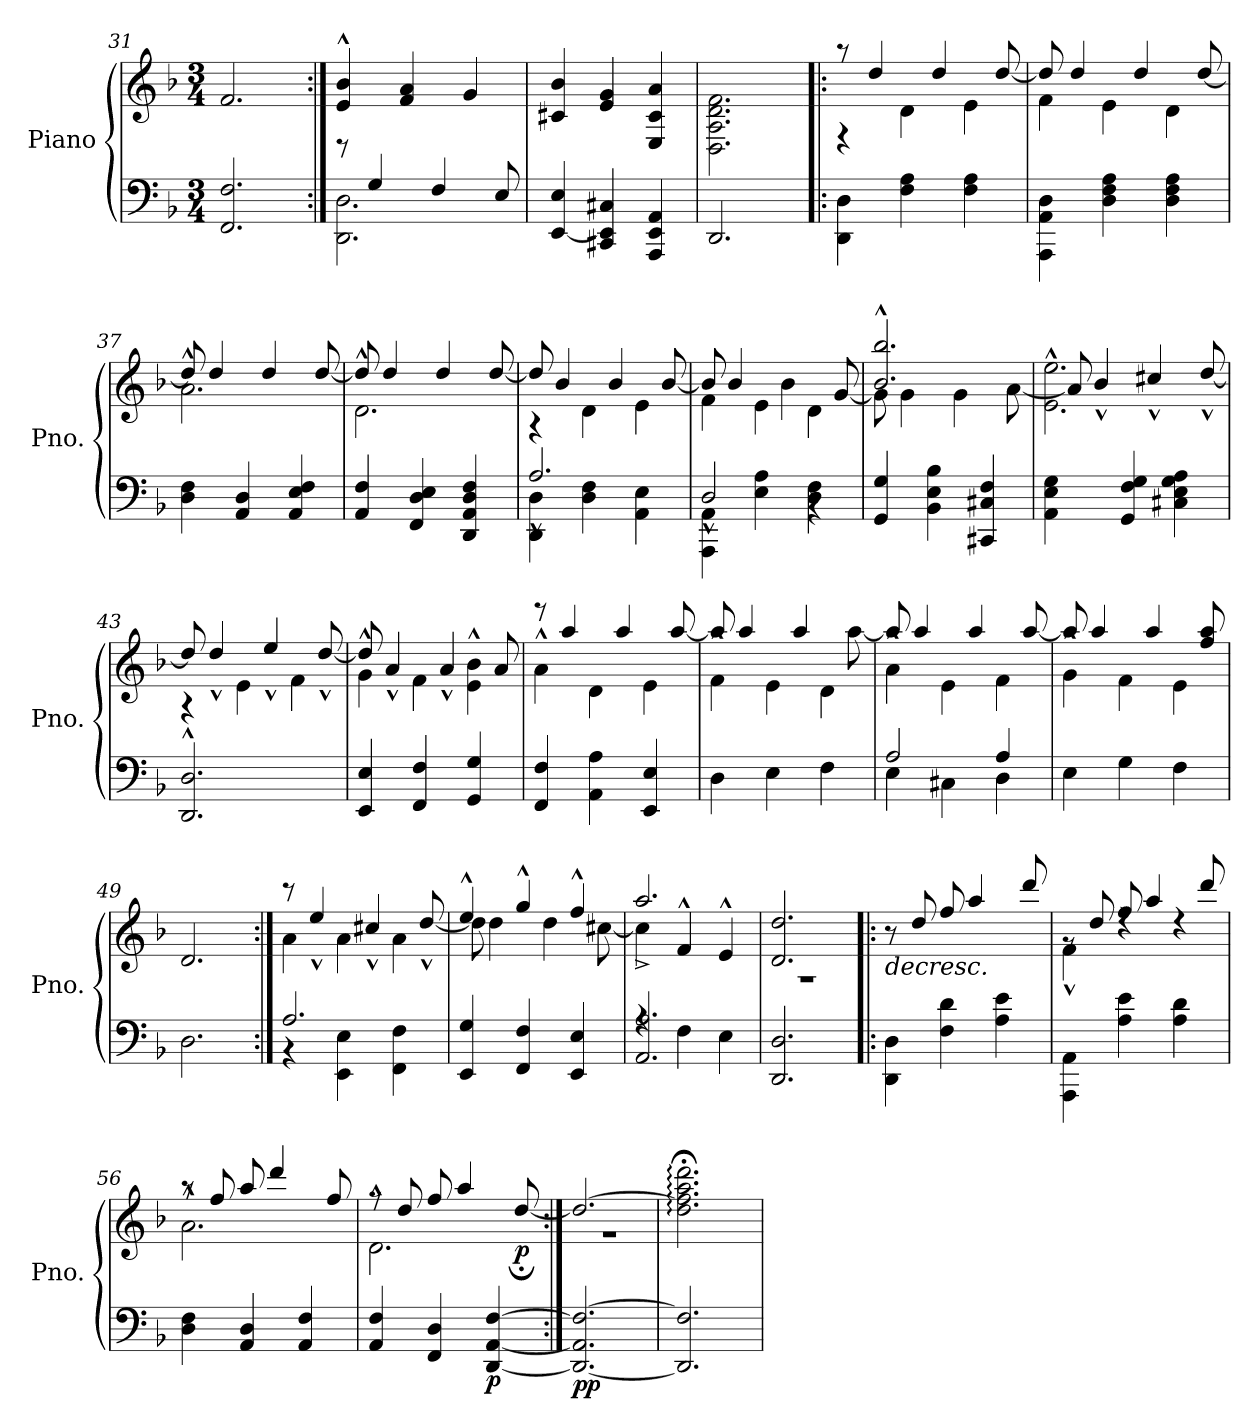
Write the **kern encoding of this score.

**kern	**kern	**dynam
*part1	*part1	*part1
*staff2	*staff1	*staff1/2
*I"Piano	*	*
*I'Pno.	*	*
*clefF4	*clefG2	*
*k[b-]	*k[b-]	*
*M3/4	*M3/4	*
=31	=31	=31
2.FF/ 2.F/	2.f/	.
=32:|!	=32:|!	=32:|!
*^	*	*
2.DD\ 2.D\	8rg	4e/^^ 4b-/^^	.
.	4G/	.	.
.	.	4f/ 4a/	.
.	4F/	.	.
.	.	4g/	.
.	8E/	.	.
*v	*v	*	*
=33	=33	=33
[4EE/ 4E/	4c#X/ 4b-/	.
4CC#X/ 4EE/] 4C#X/	4e/ 4g/	.
4AAA/ 4EE/ 4AA/	4E/ 4c#/ 4a/	.
=34	=34	=34
2.DD/	2.D\ 2.A\ 2.d\ 2.f\	.
=35!|:	=35!|:	=35!|:
*	*^	*
4DD\ 4D\	4rF	8raa	.
.	.	4dd/	.
4F\ 4A\	4d\	.	.
.	.	4dd/	.
4F\ 4A\	4e\	.	.
.	.	[8dd/	.
!!LO:LB:g=z	!!
=36	=36	=36	=36
4AAA\ 4AA\ 4D\	4f\	8dd/]	.
.	.	4dd/	.
4D\ 4F\ 4A\	4e\	.	.
.	.	4dd/	.
4D\ 4F\ 4A\	4d\	.	.
.	.	[8dd/	.
=37	=37	=37	=37
4D\ 4F\	2.a^^\	8dd/]	.
.	.	4dd/	.
4AA/ 4D/	.	.	.
.	.	4dd/	.
4AA/ 4E/ 4F/	.	.	.
.	.	[8dd/	.
=38	=38	=38	=38
4AA/ 4F/	2.d^^\	8dd/]	.
.	.	4dd/	.
4FF/ 4D/ 4E/	.	.	.
.	.	4dd/	.
4DD/ 4AA/ 4D/ 4F/	.	.	.
.	.	[8dd/	.
=39	=39	=39	=39
*^	*	*	*
4DD\ 4D\	2.A^^/	4rA	8dd/]	.
.	.	.	4b-/	.
4D\ 4F\	.	4d\	.	.
.	.	.	4b-/	.
4AA\ 4E\	.	4e\	.	.
.	.	.	[8b-/	.
=40	=40	=40	=40	=40
4AAA\ 4AA\	2D^^/	4f\	8b-/]	.
.	.	.	4b-/	.
4E\ 4A\	.	4e\	.	.
.	.	.	4b-\	.
4D\ 4F\	4rBB	4d\	.	.
.	.	.	[8g/	.
*v	*v	*	*	*
=41	=41	=41	=41
4GG/ 4G/	2.b-/^^ 2.bb-/^^	8g\]	.
.	.	4g\	.
4BB-\ 4E\ 4B-\	.	.	.
.	.	4g\	.
4CC#X/ 4C#X/ 4F/	.	.	.
.	.	[8a\	.
!!LO:LB:g=z	!!
=42	=42	=42	=42
4AA\ 4E\ 4G\	2.e\^^ 2.ee\^^	8a/]	.
.	.	4b-^^/	.
4GG/ 4F/ 4G/	.	.	.
.	.	4cc#X^^/	.
4C#X\ 4E\ 4G\ 4A\	.	.	.
.	.	[8dd^^/	.
=43	=43	=43	=43
2.DD/^^ 2.D/^^	4rA	8dd/]	.
.	.	4dd^^/	.
.	4e\	.	.
.	.	4ee^^/	.
.	4f\	.	.
.	.	[8dd^^/	.
=44	=44	=44	=44
4EE/ 4E/	4g^^\	8dd/]	.
.	.	4a^^/	.
4FF/ 4F/	4f\	.	.
.	.	4a^^/	.
4GG/ 4G/	4e\^^ 4b-\^^	.	.
.	.	8a/	.
=45	=45	=45	=45
4FF/ 4F/	4a^^\	8reee	.
.	.	4aa/	.
4AA\ 4A\	4d\	.	.
.	.	4aa/	.
4EE/ 4E/	4e\	.	.
.	.	[8aa/	.
=46	=46	=46	=46
4D\	4f^^\	8aa/]	.
.	.	4aa/	.
4E\	4e\	.	.
.	.	4aa/	.
4F\	4d\	.	.
.	.	[8aa\	.
!!LO:LB:g=z	!!
=47	=47	=47	=47
*^	*	*	*
2A/	4E\	4a^^\	8aa/]	.
.	.	.	4aa/	.
.	4C#X\	4e\	.	.
.	.	.	4aa/	.
4A/	4D\	4f\	.	.
.	.	.	[8aa/	.
*v	*v	*	*	*
=48	=48	=48	=48
4E\	4g^^\	8aa/]	.
.	.	4aa/	.
4G\	4f\	.	.
.	.	4aa/	.
4F\	4e\	.	.
.	.	8ff/ 8aa/	.
*	*v	*v	*
=49	=49	=49
2.D\	2.d/	.
=50:|!	=50:|!	=50:|!
*^	*^	*
2.A/	4r	4a\	8rccc	.
.	.	.	4ee^^/	.
.	4EE\ 4E\	4a\	.	.
.	.	.	4cc#X^^/	.
.	4FF\ 4F\	4a\	.	.
.	.	.	[8dd^^/	.
*v	*v	*	*	*
=51	=51	=51	=51
4EE/ 4G/	4ee^^/	8dd\]	.
.	.	4dd\	.
4FF/ 4F/	4gg^^/	.	.
.	.	4dd\	.
4EE/ 4E/	4ff^^/	.	.
.	.	[8cc#X\	.
=52	=52	=52	=52
*^	*	*	*
2.AA/ 2.A/	4rA	4cc#\]	2.aa^/	.
.	4F\	4f^^/	.	.
.	4E\	4e^^/	.	.
*v	*v	*	*	*
=53	=53	=53	=53
2.DD/ 2.D/	2.d/ 2.dd/	2.r	.
!!LO:LB:g=z
=54!|:	=54!|:	=54!|:	=54!|:
!	!	!	!LO:HP:b
*	*v	*v	*
4DD\ 4D\	8r	>
.	8dd/	.
4F\ 4d\	8ff/	.
.	4aa/	.
4A\ 4e\	.	.
.	8ddd/	.
=55	=55	=55
*	*^	*
4AAA\ 4AA\	8rg	4f^^\	.
.	8dd/	.	.
4A\ 4e\	8ff/	4rdd	.
.	4aa/	.	.
4A\ 4d\	.	4rdd	.
.	8ddd/	.	.
=56	=56	=56	=56
4D\ 4F\	2.a^^\	8raa	.
.	.	8ff/	.
4AA/ 4D/	.	8aa/	.
.	.	4ddd/	.
4AA/ 4F/	.	.	.
.	.	8ff/	.
=57	=57	=57	=57
4AA/ 4F/	2.d^^\	8rff	.
.	.	8dd/	.
4FF/ 4D/	.	8ff/	.
.	.	4aa/	.
!	!	!	!LO:DY:b=2
[4DD/ [4AA/ [4F/	.	.	p
!	!	!	!LO:DY:b
.	.	[8dd;</	p
*	*v	*v	*
.	.	]
=58:|!	=58:|!	=58:|!
*	*^	*
!	!	!	!LO:DY:b=2
!	!	!	!LO:DY:n=1:b
2.DD/_ 2.AA/] 2.F/_	2.dd/_	2.r	p p
*	*v	*v	*
=59	=59	=59
2.DD/] 2.F/]	2.dd\];<: 2.ff\;<: 2.aa\;<: 2.ddd\;<:	.
=	=	=
*-	*-	*-
